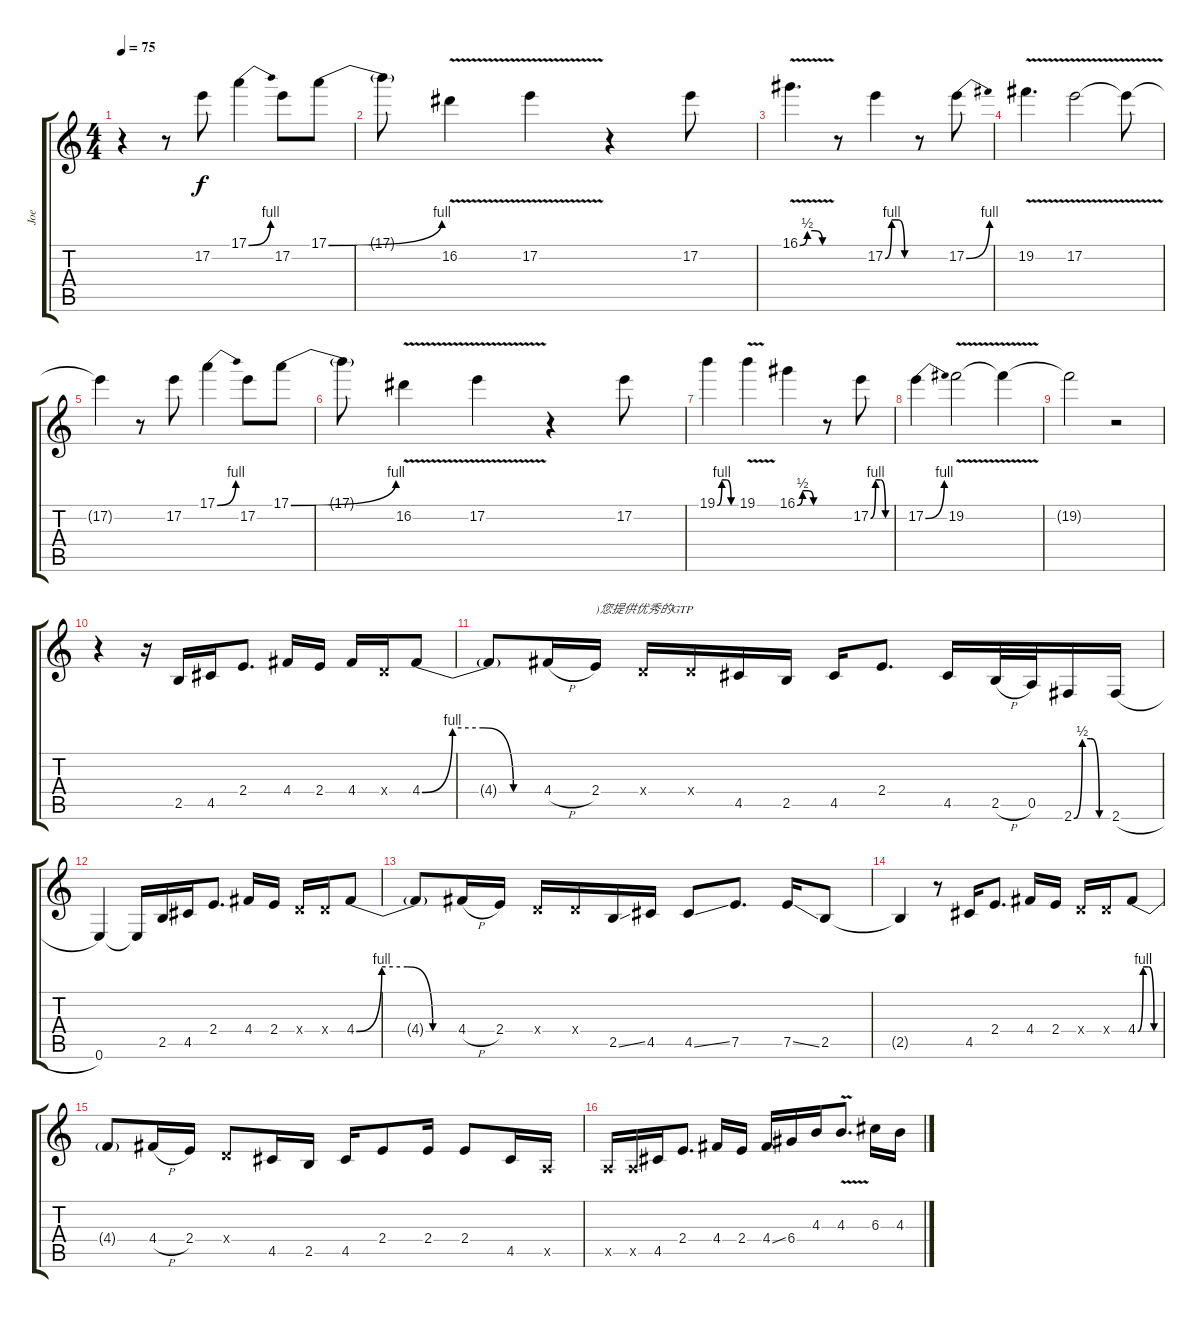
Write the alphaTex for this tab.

\track ("Joe" "Joe") {instrument distortionguitar}
\staff {score tabs}
\tuning (E4 B3 G3 D3 A2 E2) {hide}
\ts (4 4)
\tempo 75
\clef g2
\ks c
r.4{dy f} r.8 17.2.8 17.1{be (bend 0 0 60 4)}.4 17.2.8 17.1{be (bend 0 0 60 4)}.8 |
17.1{t}.8 16.2{v}.4 17.2{v}.4 r.4 17.2.8 |
16.1{be (custom 0 0 15 2 30 2 45 0 60 0) v}.4{d} r.8 17.2{be (custom 0 0 15 4 30 4 45 0 60 0)}.4 r.8 17.2{be (bend 0 0 60 4)}.8 |
19.2{v}.4{d} 17.2{v}.2 17.2{t}.8 |
17.2{t}.4 r.8 17.2.8 17.1{be (bend 0 0 60 4)}.4 17.2.8 17.1{be (bend 0 0 60 4)}.8 |
17.1{t}.8 16.2{v}.4 17.2{v}.4 r.4 17.2.8 |
19.1{be (custom 0 0 15 4 30 4 45 0 60 0)}.4 19.1{v}.4 16.1{be (custom 0 0 15 2 30 2 45 0 60 0)}.4 r.8 17.2{be (custom 0 0 15 4 30 4 45 0 60 0)}.8 |
17.2{be (bend 0 0 60 4)}.4 19.2{v}.2 19.2{t}.4 |
19.2{t}.2 r.2 |
r.4 r.16 2.5.16 4.5.16 2.4.8{d} 4.4.16 2.4.16 4.4.16 0.4{x}.16 4.4{be (custom 0 0 15 4 30 4 45 0 60 0)}.8 |
4.4{t}.8 4.4{h}.16 2.4.16{txt ")您提供优秀的GTP"} 0.4{x}.16 0.4{x}.16 4.5.16 2.5.16 4.5.16 2.4.8{d} 4.5.16 2.5{h}.32 0.5.32 2.6{be (custom 0 0 15 2 30 2 45 0 60 0)}.16 2.6{h}.16 |
0.6.4 0.6{t}.16 2.5.16 4.5.16 2.4.8{d} 4.4.16 2.4.16 0.4{x}.16 0.4{x}.16 4.4{be (custom 0 0 15 4 30 4 45 0 60 0)}.8 |
4.4{t}.8 4.4{h}.16 2.4.16 0.4{x}.16 0.4{x}.16 2.5{ss}.16 4.5.16 4.5{ss}.8 7.5.8{d} 7.5{ss}.16 2.5.8 |
2.5{t}.4 r.8 4.5.16 2.4.8{d} 4.4.16 2.4.16 0.4{x}.16 0.4{x}.16 4.4{be (custom 0 0 15 4 30 4 45 0 60 0)}.8 |
4.4{t}.8 4.4{h}.16 2.4.16 0.4{x}.8 4.5.16 2.5.16 4.5.16 2.4.8 2.4.16 2.4.8 4.5.16 0.5{x}.16 |
0.5{x}.16 0.5{x}.16 4.5.16 2.4.8{d} 4.4.16 2.4.16 4.4{ss}.16 6.4.16 4.3.16 4.3{v}.8{d} 6.3.16 4.3.16
